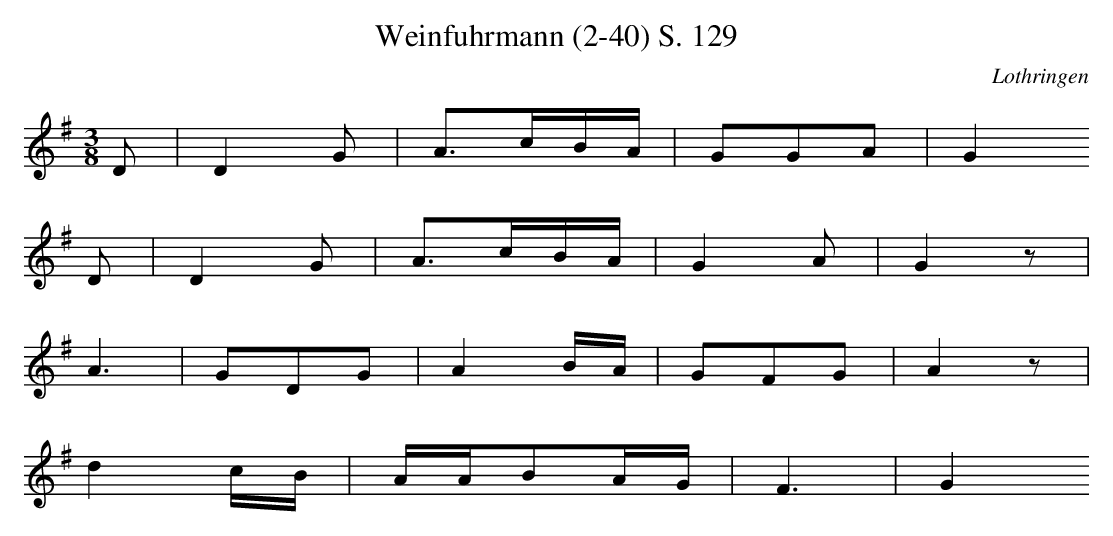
X:1
T: Weinfuhrmann (2-40) S. 129
O: Lothringen
M: 3/8
L: 1/16
K: G
D2 | D4G2 | A3cBA | G2G2A2 | G4
D2 | D4G2 | A3cBA | G4A2 | G4z2 |
A6 | G2D2G2 | A4BA | G2F2G2 | A4z2 |
d4cB | AAB2AG | F6 | G4
